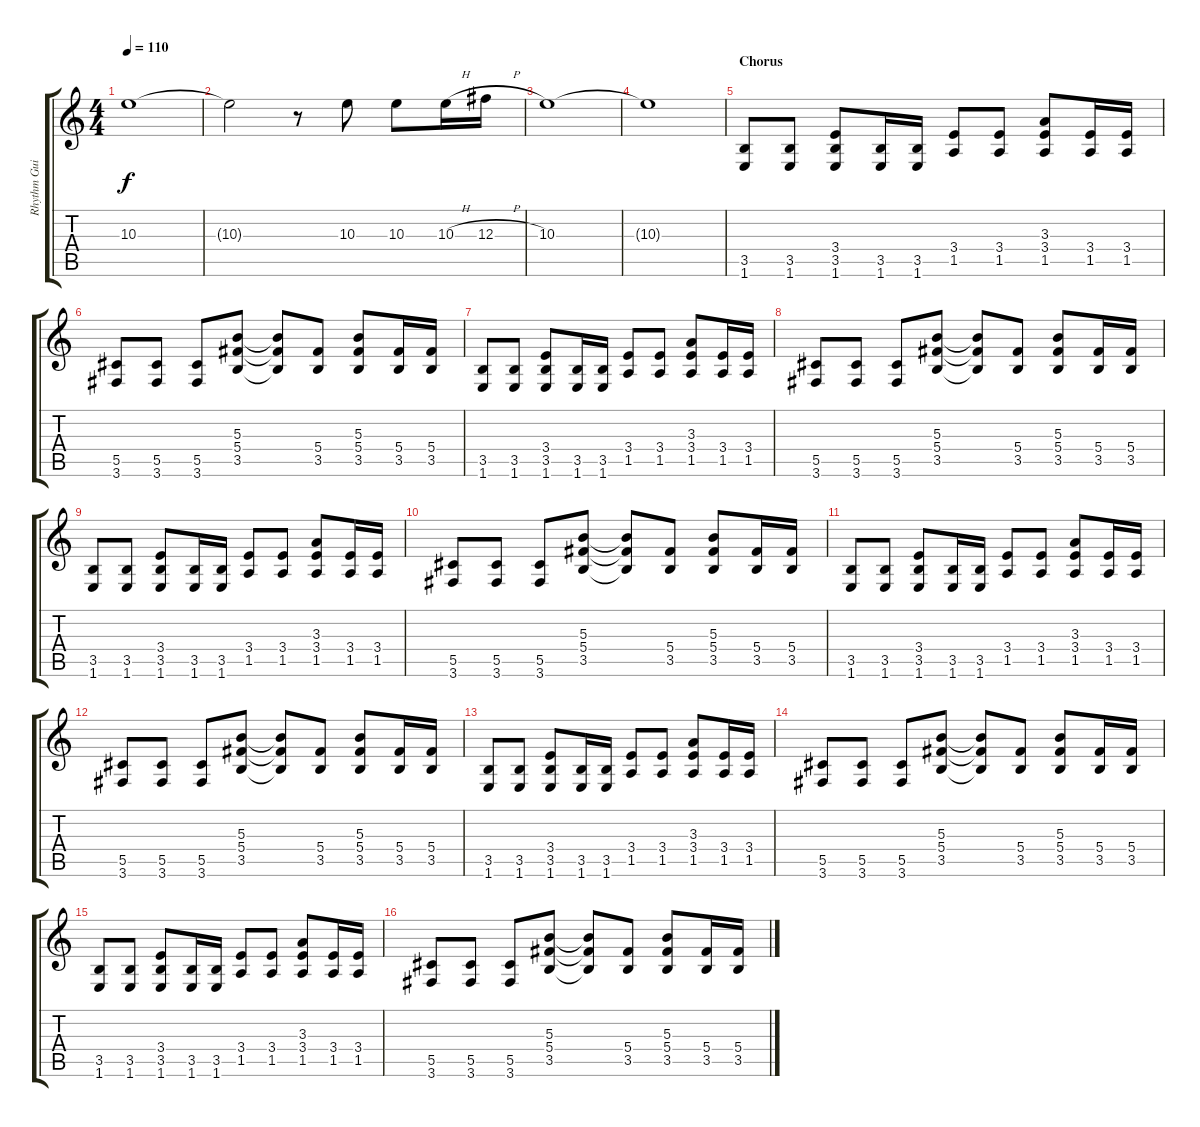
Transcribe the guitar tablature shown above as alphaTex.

\track ("Rhythm Guitar" "Rhythm Gui") {instrument distortionguitar}
\staff {score tabs}
\tuning (Eb4 Bb3 Gb3 Db3 Ab2 Eb2) {hide}
\ts (4 4)
\tempo 110
\clef g2
\ks c
10.3.1{dy f} |
10.3{t}.2 r.8 10.3.8 10.3.8 10.3{h}.16 12.3{h}.16 |
10.3.1 |
10.3{t}.1 |
\section ("" "Chorus")
(3.5 1.6).8 (3.5 1.6).8 (3.4 3.5 1.6).8 (3.5 1.6).16 (3.5 1.6).16 (3.4 1.5).8 (3.4 1.5).8 (3.3 3.4 1.5).8 (3.4 1.5).16 (3.4 1.5).16 |
(5.5 3.6).8 (5.5 3.6).8 (5.5 3.6).8 (5.3 5.4 3.5).8 (5.3{t} 5.4{t} 3.5{t}).8 (5.4 3.5).8 (5.3 5.4 3.5).8 (5.4 3.5).16 (5.4 3.5).16 |
(3.5 1.6).8 (3.5 1.6).8 (3.4 3.5 1.6).8 (3.5 1.6).16 (3.5 1.6).16 (3.4 1.5).8 (3.4 1.5).8 (3.3 3.4 1.5).8 (3.4 1.5).16 (3.4 1.5).16 |
(5.5 3.6).8 (5.5 3.6).8 (5.5 3.6).8 (5.3 5.4 3.5).8 (5.3{t} 5.4{t} 3.5{t}).8 (5.4 3.5).8 (5.3 5.4 3.5).8 (5.4 3.5).16 (5.4 3.5).16 |
(3.5 1.6).8 (3.5 1.6).8 (3.4 3.5 1.6).8 (3.5 1.6).16 (3.5 1.6).16 (3.4 1.5).8 (3.4 1.5).8 (3.3 3.4 1.5).8 (3.4 1.5).16 (3.4 1.5).16 |
(5.5 3.6).8 (5.5 3.6).8 (5.5 3.6).8 (5.3 5.4 3.5).8 (5.3{t} 5.4{t} 3.5{t}).8 (5.4 3.5).8 (5.3 5.4 3.5).8 (5.4 3.5).16 (5.4 3.5).16 |
(3.5 1.6).8 (3.5 1.6).8 (3.4 3.5 1.6).8 (3.5 1.6).16 (3.5 1.6).16 (3.4 1.5).8 (3.4 1.5).8 (3.3 3.4 1.5).8 (3.4 1.5).16 (3.4 1.5).16 |
(5.5 3.6).8 (5.5 3.6).8 (5.5 3.6).8 (5.3 5.4 3.5).8 (5.3{t} 5.4{t} 3.5{t}).8 (5.4 3.5).8 (5.3 5.4 3.5).8 (5.4 3.5).16 (5.4 3.5).16 |
(3.5 1.6).8 (3.5 1.6).8 (3.4 3.5 1.6).8 (3.5 1.6).16 (3.5 1.6).16 (3.4 1.5).8 (3.4 1.5).8 (3.3 3.4 1.5).8 (3.4 1.5).16 (3.4 1.5).16 |
(5.5 3.6).8 (5.5 3.6).8 (5.5 3.6).8 (5.3 5.4 3.5).8 (5.3{t} 5.4{t} 3.5{t}).8 (5.4 3.5).8 (5.3 5.4 3.5).8 (5.4 3.5).16 (5.4 3.5).16 |
(3.5 1.6).8 (3.5 1.6).8 (3.4 3.5 1.6).8 (3.5 1.6).16 (3.5 1.6).16 (3.4 1.5).8 (3.4 1.5).8 (3.3 3.4 1.5).8 (3.4 1.5).16 (3.4 1.5).16 |
(5.5 3.6).8 (5.5 3.6).8 (5.5 3.6).8 (5.3 5.4 3.5).8 (5.3{t} 5.4{t} 3.5{t}).8 (5.4 3.5).8 (5.3 5.4 3.5).8 (5.4 3.5).16 (5.4 3.5).16
